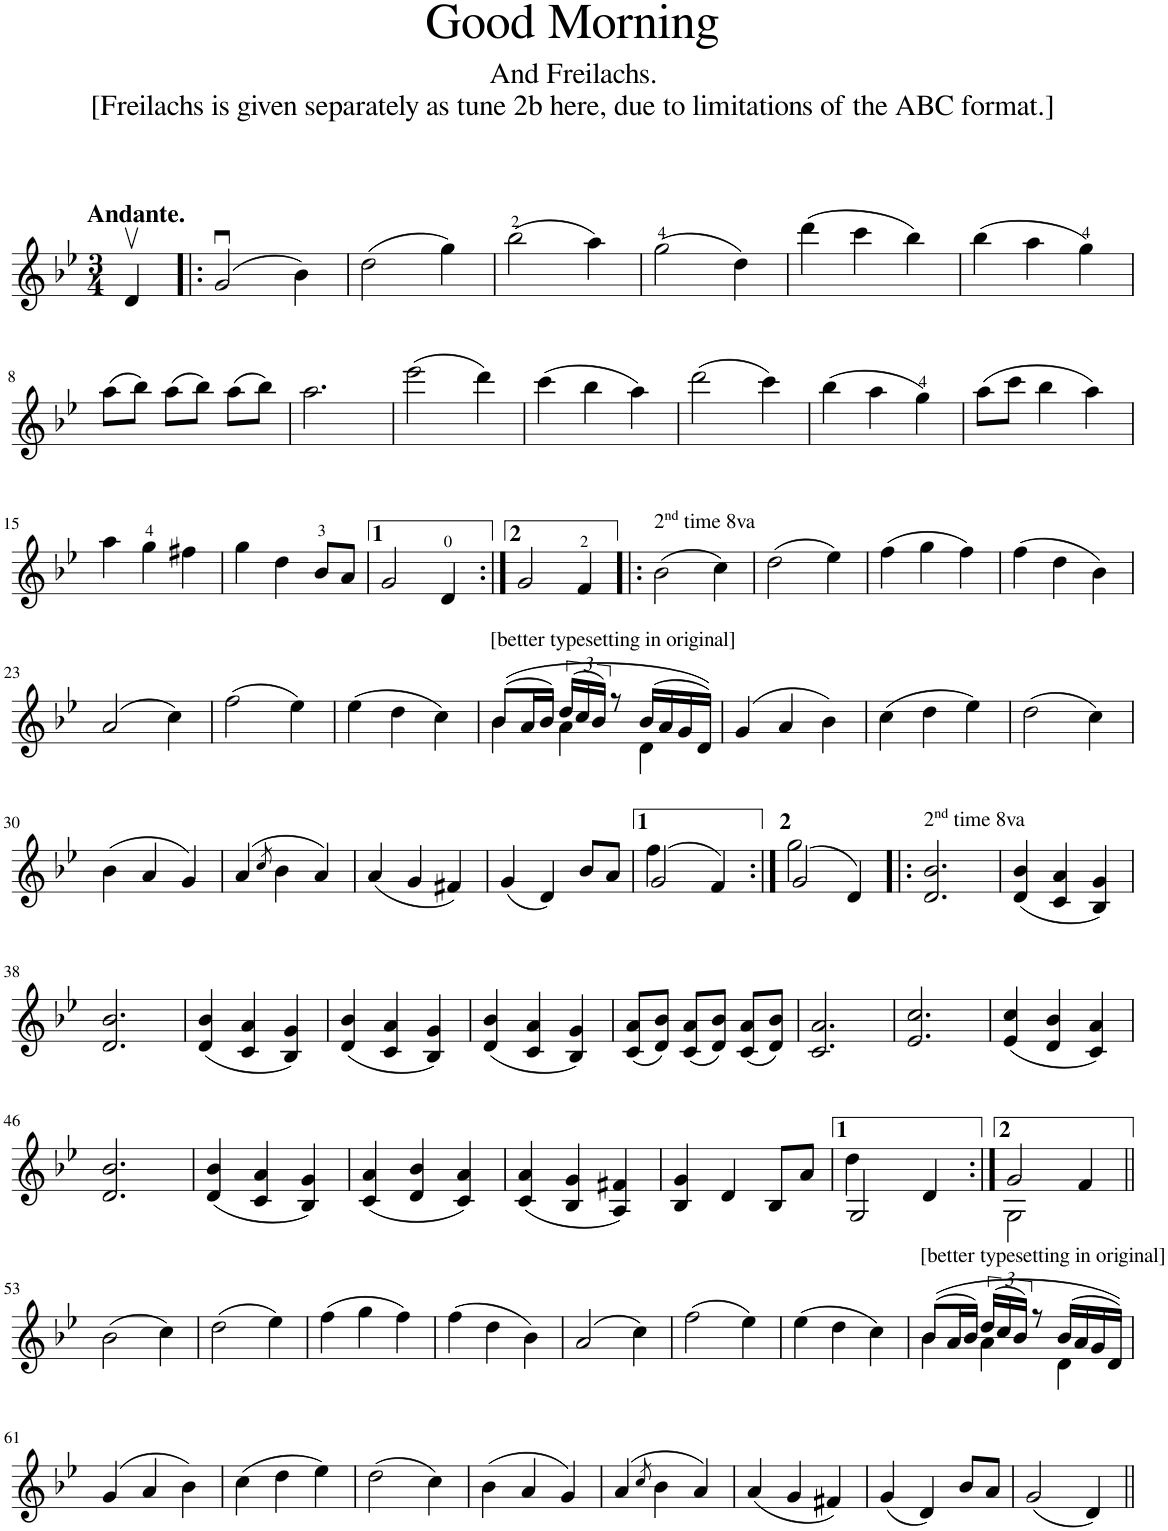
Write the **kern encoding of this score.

**kern
*part1
*staff1
*I"Piano
*I'Pno
*clefG2
*k[b-e-]
*g:
*M3/4
=1
!LO:TX:a:B:t=Andante.
4dv/
=2!|:
(2gu/
4b-\)
=3
(2dd\
4gg\)
=4
(2bb-\
4aa\)
=5
(2gg\
4dd\)
=6
(4ddd\
4ccc\
4bb-\)
=7
(4bb-\
4aa\
4gg\)
!!LO:LB:g=z
=8
(8aa\L
8bb-\J)
(8aa\L
8bb-\J)
(8aa\L
8bb-\J)
=9
2.aa\
=10
(2eee-\
4ddd\)
=11
(4ccc\
4bb-\
4aa\)
=12
(2ddd\
4ccc\)
=13
(4bb-\
4aa\
4gg\)
=14
(8aa\L
8ccc\J
4bb-\
4aa\)
!!LO:LB:g=z
=15
4aa\
4gg\
4ff#X\
=16
4gg\
4dd\
8b-/L
8a/J
=17
2g/
4d/
=18:|!
2g/
4f/
=19!|:
!LO:TX:a:t=2ⁿᵈ time 8va
(2b-\
4cc\)
=20
(2dd\
4ee-\)
=21
(4ff\
4gg\
4ff\)
=22
(4ff\
4dd\
4b-\)
!!LO:LB:g=z
=23
(2a/
4cc\)
=24
(2ff\
4ee-\)
=25
(4ee-\
4dd\
4cc\)
=26
*^
!LO:TX:a:t=[better typesetting in original]	!
((8b-/L	4b-\
16a/L	.
16b-/JJ)	.
(24dd/LL	4a\
24cc/	.
24b-/JJ)	.
8r	.
(16b-/LL	4d\
16a/	.
16g/	.
16d/JJ))	.
*v	*v
=27
(4g/
4a/
4b-\)
=28
(4cc\
4dd\
4ee-\)
=29
(2dd\
4cc\)
!!LO:LB:g=z
=30
(4b-\
4a/
4g/)
=31
(4a/
8qcc/
4b-\
4a/)
=32
(4a/
4g/
4f#X/)
=33
(4g/
4d/)
8b-/L
8a/J
=34
*^
(2g/	4ff\
.	2ryy
4f/)	.
=35:|!	=35:|!
(2g/	2gg\
4d/)	4ryy
=36!|:	=36!|:
!LO:TX:a:t=2ⁿᵈ time 8va	!
*v	*v
2.d/ 2.b-/
=37
(4d/ 4b-/
4c/ 4a/
4B-/ 4g/)
!!LO:LB:g=z
=38
2.d/ 2.b-/
=39
(4d/ 4b-/
4c/ 4a/
4B-/ 4g/)
=40
(4d/ 4b-/
4c/ 4a/
4B-/ 4g/)
=41
(4d/ 4b-/
4c/ 4a/
4B-/ 4g/)
=42
(8c/ 8a/L
8d/ 8b-/J)
(8c/ 8a/L
8d/ 8b-/J)
(8c/ 8a/L
8d/ 8b-/J)
=43
2.c/ 2.a/
=44
2.e-/ 2.cc/
=45
(4e-/ 4cc/
4d/ 4b-/
4c/ 4a/)
!!LO:LB:g=z
=46
2.d/ 2.b-/
=47
(4d/ 4b-/
4c/ 4a/
4B-/ 4g/)
=48
(4c/ 4a/
4d/ 4b-/
4c/ 4a/)
=49
(4c/ 4a/
4B-/ 4g/
4A/ 4f#X/)
=50
4B-/ 4g/
4d/
8B-/L
8a/J
=51
*^
2G/	4dd\
.	2ryy
4d/	.
=52:|!	=52:|!
2g/	2G\
4f/	4ryy
*v	*v
!!LO:LB:g=z
=53||
(2b-\
4cc\)
=54
(2dd\
4ee-\)
=55
(4ff\
4gg\
4ff\)
=56
(4ff\
4dd\
4b-\)
=57
(2a/
4cc\)
=58
(2ff\
4ee-\)
=59
(4ee-\
4dd\
4cc\)
=60
*^
!LO:TX:a:t=[better typesetting in original]	!
((8b-/L	4b-\
16a/L	.
16b-/JJ)	.
(24dd/LL	4a\
24cc/	.
24b-/JJ)	.
8r	.
(16b-/LL	4d\
16a/	.
16g/	.
16d/JJ))	.
*v	*v
!!LO:LB:g=z
=61
(4g/
4a/
4b-\)
=62
(4cc\
4dd\
4ee-\)
=63
(2dd\
4cc\)
=64
(4b-\
4a/
4g/)
=65
(4a/
8qcc/
4b-\
4a/)
=66
(4a/
4g/
4f#X/)
=67
(4g/
4d/)
8b-/L
8a/J
=68
(2g/
4d/)
=||
*-
